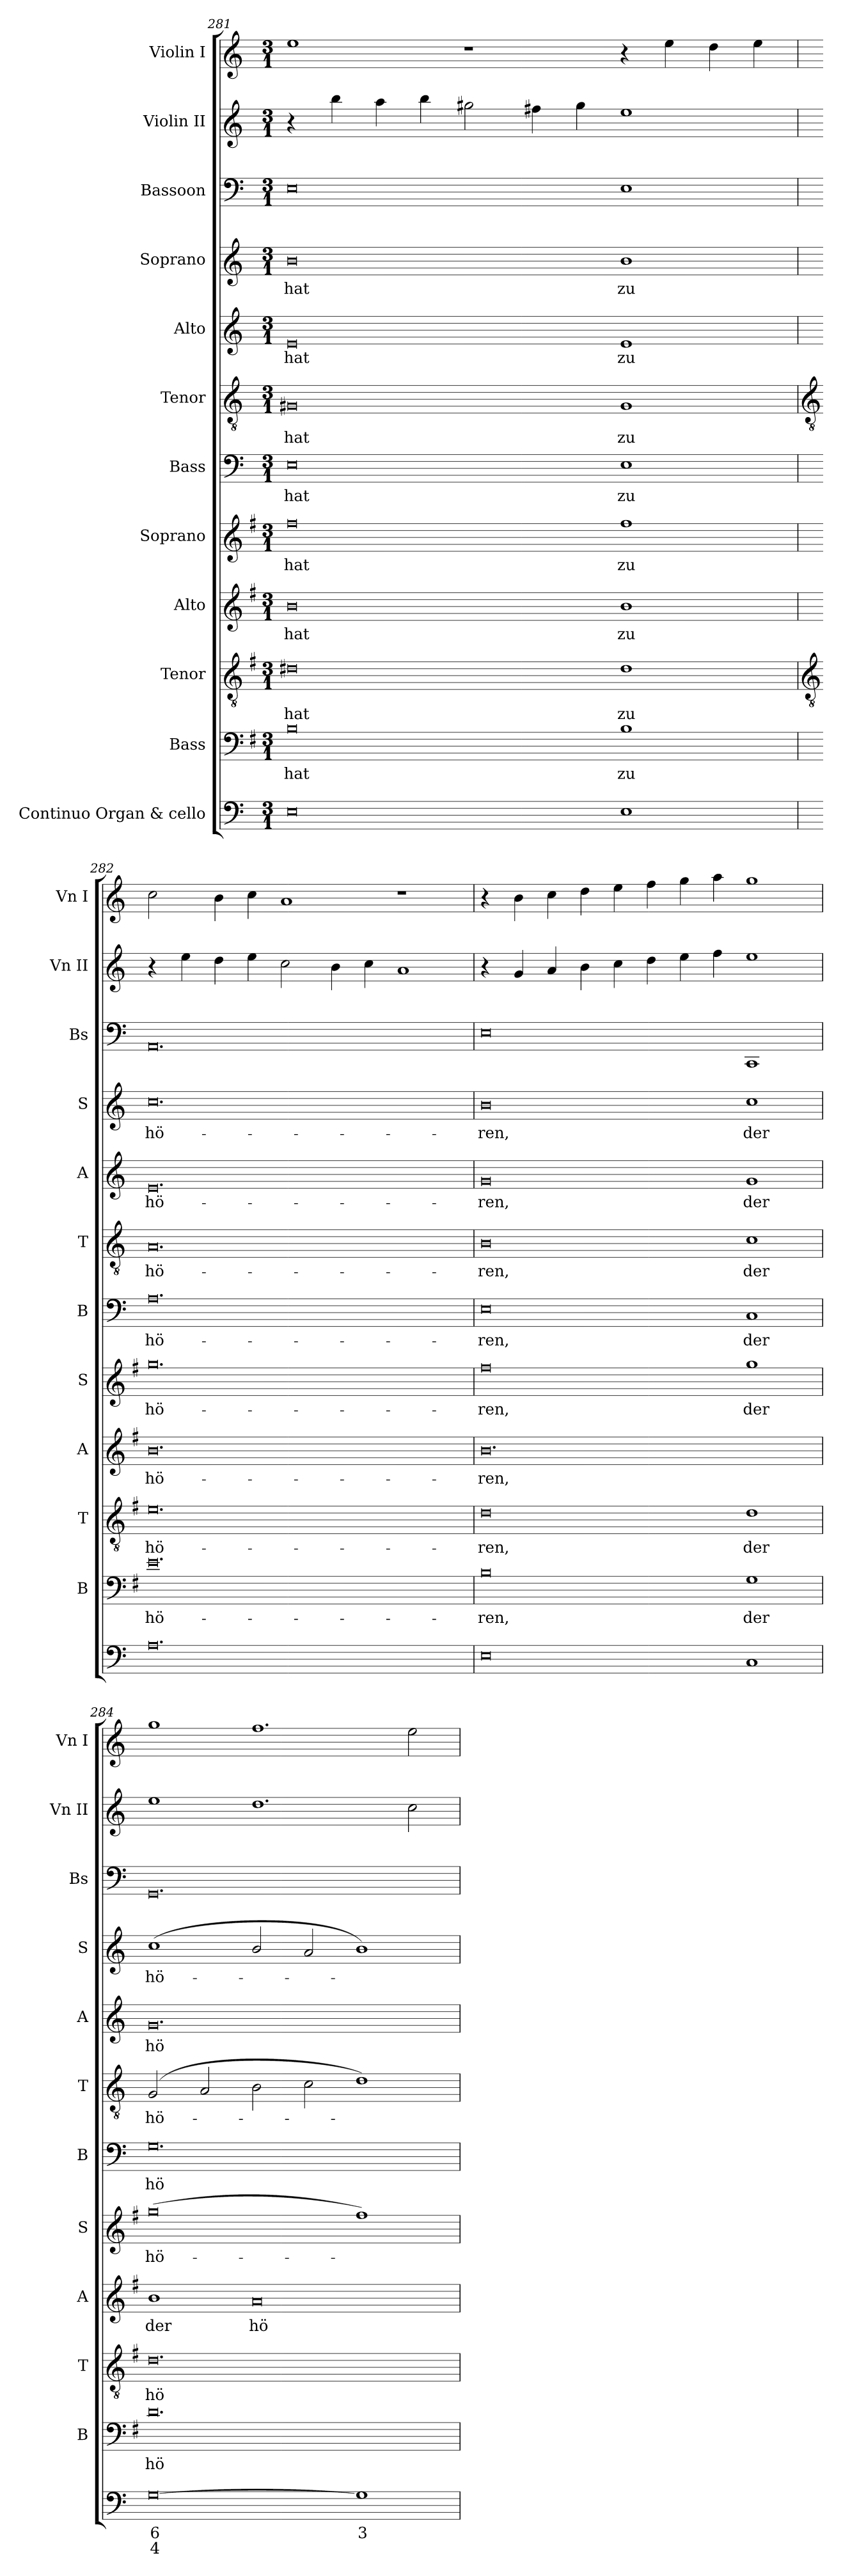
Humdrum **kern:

**kern	**text	**text	**kern	**text	**kern	**text	**kern	**text	**kern	**text	**kern	**text	**kern	**text	**kern	**text	**kern	**text	**kern	**kern	**kern
*part12	*part12	*part12	*part11	*part11	*part10	*part10	*part9	*part9	*part8	*part8	*part7	*part7	*part6	*part6	*part5	*part5	*part4	*part4	*part3	*part2	*part1
*staff12	*staff12	*staff12	*staff11	*staff11	*staff10	*staff10	*staff9	*staff9	*staff8	*staff8	*staff7	*staff7	*staff6	*staff6	*staff5	*staff5	*staff4	*staff4	*staff3	*staff2	*staff1
*I"Continuo Organ & cello	*	*	*I"Bass	*	*I"Tenor	*	*I"Alto	*	*I"Soprano	*	*I"Bass	*	*I"Tenor	*	*I"Alto	*	*I"Soprano	*	*I"Bassoon	*I"Violin II	*I"Violin I
*	*	*	*I'B	*	*I'T	*	*I'A	*	*I'S	*	*I'B	*	*I'T	*	*I'A	*	*I'S	*	*I'Bs	*I'Vn II	*I'Vn I
*clefF4	*	*	*clefF4	*	*clefGv2	*	*clefG2	*	*clefG2	*	*clefF4	*	*clefGv2	*	*clefG2	*	*clefG2	*	*clefF4	*clefG2	*clefG2
*	*	*	*ITrd4c7	*	*ITrd4c7	*	*ITrd4c7	*	*ITrd4c7	*	*	*	*	*	*	*	*	*	*	*	*
*k[]	*	*	*k[]	*	*k[]	*	*k[]	*	*k[]	*	*k[]	*	*k[]	*	*k[]	*	*k[]	*	*k[]	*k[]	*k[]
*C:	*	*	*C:	*	*C:	*	*C:	*	*C:	*	*C:	*	*C:	*	*C:	*	*C:	*	*C:	*C:	*C:
*M3/1	*	*	*M3/1	*	*M3/1	*	*M3/1	*	*M3/1	*	*M3/1	*	*M3/1	*	*M3/1	*	*M3/1	*	*M3/1	*M3/1	*M3/1
=281	=281	=281	=281	=281	=281	=281	=281	=281	=281	=281	=281	=281	=281	=281	=281	=281	=281	=281	=281	=281	=281
!	!	!	!	!LO:LY:b	!	!LO:LY:b	!	!LO:LY:b	!	!LO:LY:b	!	!LO:LY:b	!	!LO:LY:b	!	!LO:LY:b	!	!LO:LY:b	!	!	!
0E	.	.	0E	hat	0G#X	hat	0e	hat	0b	hat	0E	hat	0G#X	hat	0e	hat	0b	hat	0E	4r	1ee
.	.	.	.	.	.	.	.	.	.	.	.	.	.	.	.	.	.	.	.	4bb	.
.	.	.	.	.	.	.	.	.	.	.	.	.	.	.	.	.	.	.	.	4aa	.
.	.	.	.	.	.	.	.	.	.	.	.	.	.	.	.	.	.	.	.	4bb	.
.	.	.	.	.	.	.	.	.	.	.	.	.	.	.	.	.	.	.	.	2gg#X	1r
.	.	.	.	.	.	.	.	.	.	.	.	.	.	.	.	.	.	.	.	4ff#X	.
.	.	.	.	.	.	.	.	.	.	.	.	.	.	.	.	.	.	.	.	4gg#	.
!	!	!	!	!LO:LY:b	!	!LO:LY:b	!	!LO:LY:b	!	!LO:LY:b	!	!LO:LY:b	!	!LO:LY:b	!	!LO:LY:b	!	!LO:LY:b	!	!	!
1E	.	.	1E	zu	1G#	zu	1e	zu	1b	zu	1E	zu	1G#	zu	1e	zu	1b	zu	1E	1ee	4r
.	.	.	.	.	.	.	.	.	.	.	.	.	.	.	.	.	.	.	.	.	4ee
.	.	.	.	.	.	.	.	.	.	.	.	.	.	.	.	.	.	.	.	.	4dd
.	.	.	.	.	.	.	.	.	.	.	.	.	.	.	.	.	.	.	.	.	4ee
!!LO:LB:g=z
=282	=282	=282	=282	=282	=282	=282	=282	=282	=282	=282	=282	=282	=282	=282	=282	=282	=282	=282	=282	=282	=282
*	*	*	*	*	*clefGv2	*	*	*	*	*	*	*	*clefGv2	*	*	*	*	*	*	*	*
!	!	!	!	!LO:LY:b	!	!LO:LY:b	!	!LO:LY:b	!	!LO:LY:b	!	!LO:LY:b	!	!LO:LY:b	!	!LO:LY:b	!	!LO:LY:b	!	!	!
0.A	.	.	0.A	hö-	0.A	hö-	0.e	hö-	0.cc	hö-	0.A	hö-	0.A	hö-	0.e	hö-	0.cc	hö-	0.AA	4r	2cc
.	.	.	.	.	.	.	.	.	.	.	.	.	.	.	.	.	.	.	.	4ee	.
.	.	.	.	.	.	.	.	.	.	.	.	.	.	.	.	.	.	.	.	4dd	4b
.	.	.	.	.	.	.	.	.	.	.	.	.	.	.	.	.	.	.	.	4ee	4cc
.	.	.	.	.	.	.	.	.	.	.	.	.	.	.	.	.	.	.	.	2cc	1a
.	.	.	.	.	.	.	.	.	.	.	.	.	.	.	.	.	.	.	.	4b	.
.	.	.	.	.	.	.	.	.	.	.	.	.	.	.	.	.	.	.	.	4cc	.
.	.	.	.	.	.	.	.	.	.	.	.	.	.	.	.	.	.	.	.	1a	1r
=283	=283	=283	=283	=283	=283	=283	=283	=283	=283	=283	=283	=283	=283	=283	=283	=283	=283	=283	=283	=283	=283
!	!	!	!	!LO:LY:b	!	!LO:LY:b	!	!LO:LY:b	!	!LO:LY:b	!	!LO:LY:b	!	!LO:LY:b	!	!LO:LY:b	!	!LO:LY:b	!	!	!
0E	.	.	0E	-ren,	0G	-ren,	0.e	-ren,	0b	-ren,	0E	-ren,	0B	-ren,	0g	-ren,	0b	-ren,	0E	4r	4r
.	.	.	.	.	.	.	.	.	.	.	.	.	.	.	.	.	.	.	.	4g	4b
.	.	.	.	.	.	.	.	.	.	.	.	.	.	.	.	.	.	.	.	4a	4cc
.	.	.	.	.	.	.	.	.	.	.	.	.	.	.	.	.	.	.	.	4b	4dd
.	.	.	.	.	.	.	.	.	.	.	.	.	.	.	.	.	.	.	.	4cc	4ee
.	.	.	.	.	.	.	.	.	.	.	.	.	.	.	.	.	.	.	.	4dd	4ff
.	.	.	.	.	.	.	.	.	.	.	.	.	.	.	.	.	.	.	.	4ee	4gg
.	.	.	.	.	.	.	.	.	.	.	.	.	.	.	.	.	.	.	.	4ff	4aa
!	!	!	!	!LO:LY:b	!	!LO:LY:b	!	!	!	!LO:LY:b	!	!LO:LY:b	!	!LO:LY:b	!	!LO:LY:b	!	!LO:LY:b	!	!	!
1C	.	.	1C	der	1G	der	.	.	1cc	der	1C	der	1c	der	1g	der	1cc	der	1CC	1ee	1gg
=284	=284	=284	=284	=284	=284	=284	=284	=284	=284	=284	=284	=284	=284	=284	=284	=284	=284	=284	=284	=284	=284
!	!LO:LY:b	!LO:LY:b	!	!LO:LY:b	!	!LO:LY:b	!	!LO:LY:b	!	!LO:LY:b	!	!LO:LY:b	!	!LO:LY:b	!	!LO:LY:b	!	!LO:LY:b	!	!	!
[0G	6	4	0.G	hö-	0.G	hö-	1e	der	(>0cc	hö-	0.G	hö-	(>2G	hö-	0.g	hö-	(<1cc	hö-	0.GG	1ee	1gg
.	.	.	.	.	.	.	.	.	.	.	.	.	2A	.	.	.	.	.	.	.	.
!	!	!	!	!	!	!	!	!LO:LY:b	!	!	!	!	!	!	!	!	!	!	!	!	!
.	.	.	.	.	.	.	0d	hö-	.	.	.	.	2B	.	.	.	2b/	.	.	1.dd	1.ff
.	.	.	.	.	.	.	.	.	.	.	.	.	2c	.	.	.	2a	.	.	.	.
!	!LO:LY:b	!	!	!	!	!	!	!	!	!	!	!	!	!	!	!	!	!	!	!	!
1G]	3	.	.	.	.	.	.	.	1b)	.	.	.	1d)	.	.	.	1b/)	.	.	.	.
.	.	.	.	.	.	.	.	.	.	.	.	.	.	.	.	.	.	.	.	2cc	2ee
=	=	=	=	=	=	=	=	=	=	=	=	=	=	=	=	=	=	=	=	=	=
*-	*-	*-	*-	*-	*-	*-	*-	*-	*-	*-	*-	*-	*-	*-	*-	*-	*-	*-	*-	*-	*-
